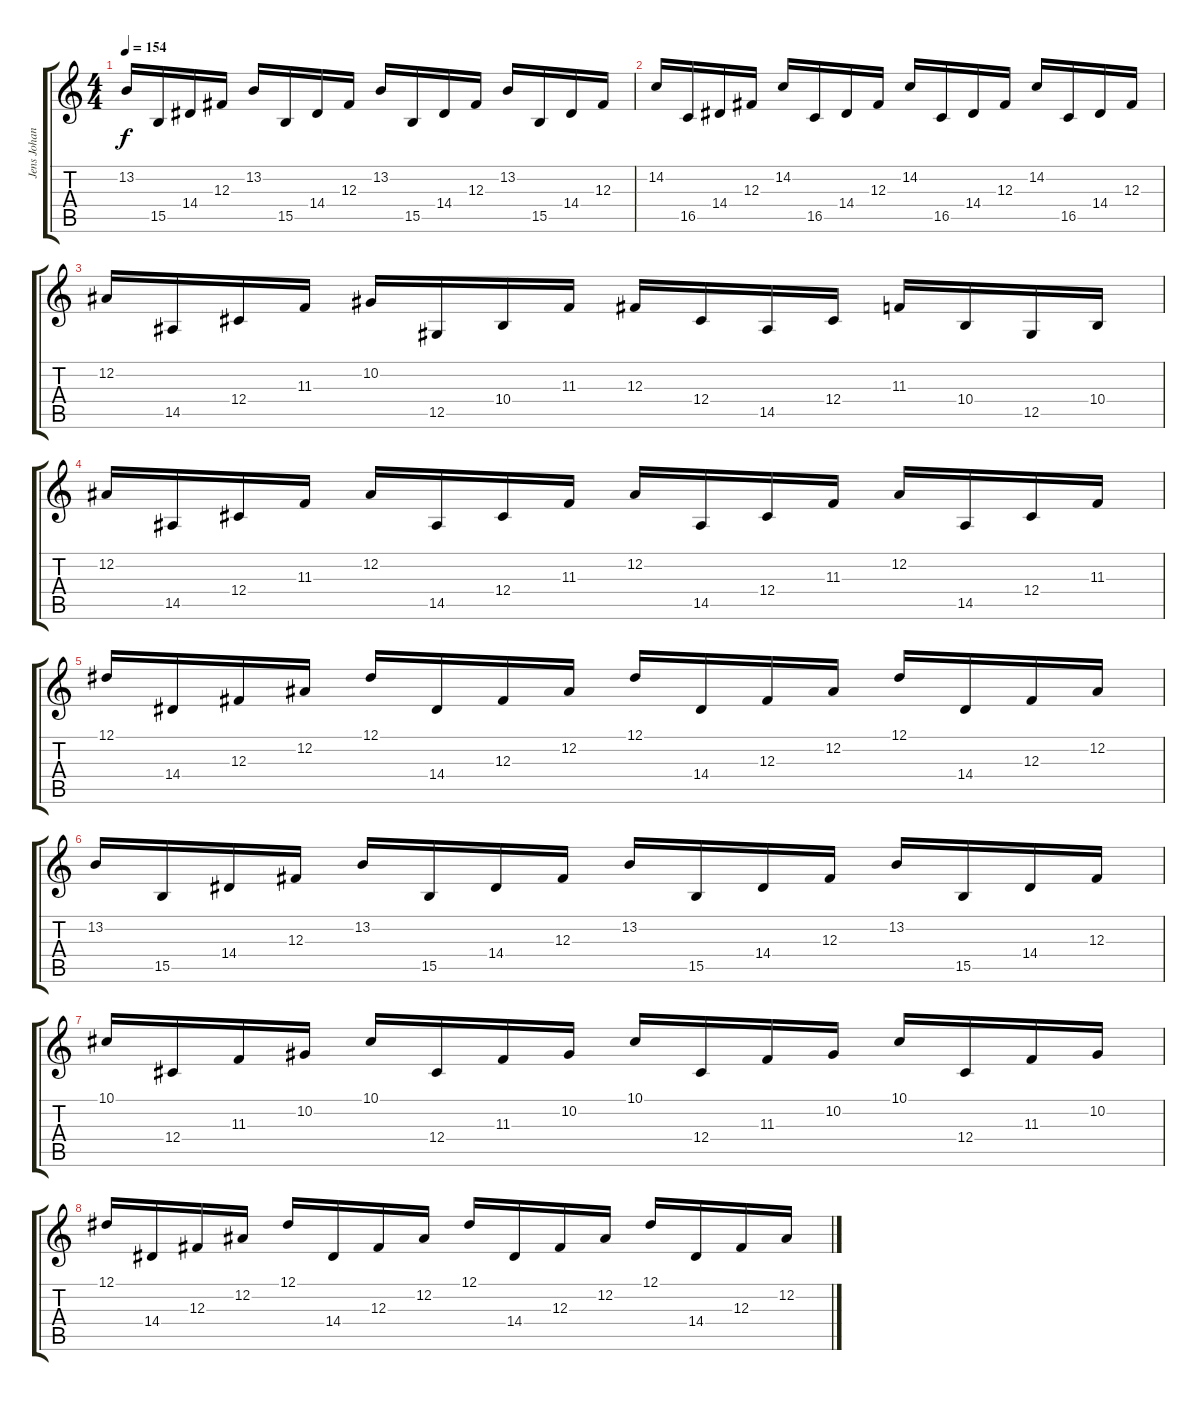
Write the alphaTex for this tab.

\track ("Jens Johansson - Keyboards" "Jens Johan") {instrument harpsichord}
\staff {score tabs}
\tuning (Eb4 Bb3 Gb3 Db3 Ab2 Eb2) {hide}
\ts (4 4)
\tempo 154
\clef g2
\ks c
13.2.16{dy f} 15.5.16 14.4.16 12.3.16 13.2.16 15.5.16 14.4.16 12.3.16 13.2.16 15.5.16 14.4.16 12.3.16 13.2.16 15.5.16 14.4.16 12.3.16 |
14.2.16 16.5.16 14.4.16 12.3.16 14.2.16 16.5.16 14.4.16 12.3.16 14.2.16 16.5.16 14.4.16 12.3.16 14.2.16 16.5.16 14.4.16 12.3.16 |
12.2.16 14.5.16 12.4.16 11.3.16 10.2.16 12.5.16 10.4.16 11.3.16 12.3.16 12.4.16 14.5.16 12.4.16 11.3.16 10.4.16 12.5.16 10.4.16 |
12.2.16 14.5.16 12.4.16 11.3.16 12.2.16 14.5.16 12.4.16 11.3.16 12.2.16 14.5.16 12.4.16 11.3.16 12.2.16 14.5.16 12.4.16 11.3.16 |
12.1.16 14.4.16 12.3.16 12.2.16 12.1.16 14.4.16 12.3.16 12.2.16 12.1.16 14.4.16 12.3.16 12.2.16 12.1.16 14.4.16 12.3.16 12.2.16 |
13.2.16 15.5.16 14.4.16 12.3.16 13.2.16 15.5.16 14.4.16 12.3.16 13.2.16 15.5.16 14.4.16 12.3.16 13.2.16 15.5.16 14.4.16 12.3.16 |
10.1.16 12.4.16 11.3.16 10.2.16 10.1.16 12.4.16 11.3.16 10.2.16 10.1.16 12.4.16 11.3.16 10.2.16 10.1.16 12.4.16 11.3.16 10.2.16 |
12.1.16 14.4.16 12.3.16 12.2.16 12.1.16 14.4.16 12.3.16 12.2.16 12.1.16 14.4.16 12.3.16 12.2.16 12.1.16 14.4.16 12.3.16 12.2.16
